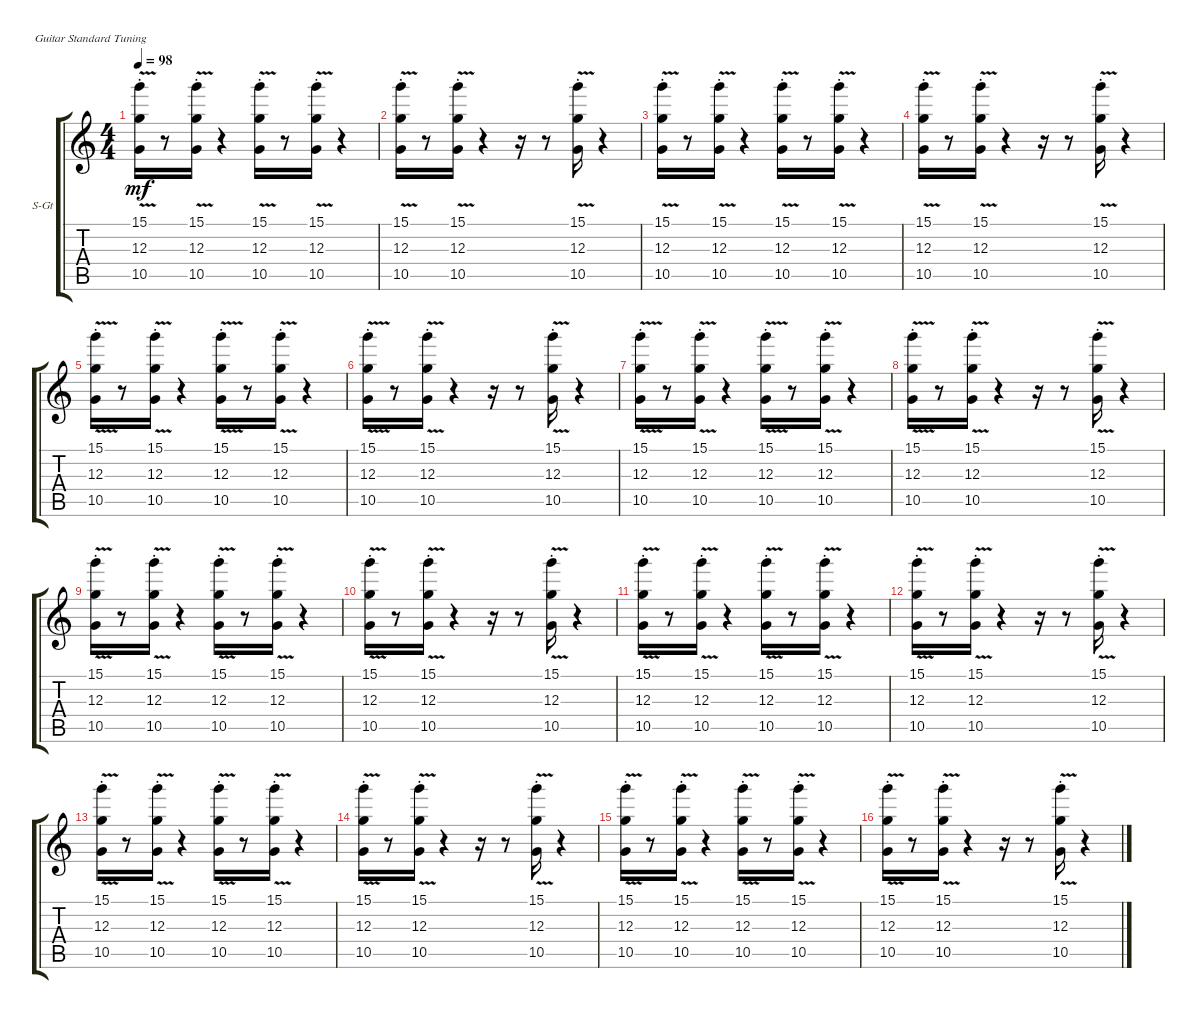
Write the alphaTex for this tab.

\defaultSystemsLayout 4
\bracketExtendMode groupsimilarinstruments
\firstSystemTrackNameOrientation horizontal
\otherSystemsTrackNameOrientation horizontal
\track ("Steel Guitar" "S-Gt") {instrument acousticguitarsteel}
\staff {score tabs}
\tuning (E4 B3 G3 D3 A2 E2)
\ts (4 4)
\tempo 98
\clef g2
\ks c
(15.1{v st} 12.3{v st} 10.5{v st}).16{dy mf} r.8 (12.3{v st} 15.1{v st} 10.5{v st}).16 r.4 (15.1{v st} 12.3{v st} 10.5{v st}).16 r.8 (12.3{v st} 15.1{v st} 10.5{v st}).16 r.4 |
(15.1{v st} 12.3{v st} 10.5{v st}).16 r.8 (12.3{v st} 15.1{v st} 10.5{v st}).16 r.4 r.16 r.8 (12.3{v st} 15.1{v st} 10.5{v st}).16 r.4 |
(15.1{v st} 12.3{v st} 10.5{v st}).16 r.8 (12.3{v st} 15.1{v st} 10.5{v st}).16 r.4 (15.1{v st} 12.3{v st} 10.5{v st}).16 r.8 (12.3{v st} 15.1{v st} 10.5{v st}).16 r.4 |
(15.1{v st} 12.3{v st} 10.5{v st}).16 r.8 (12.3{v st} 15.1{v st} 10.5{v st}).16 r.4 r.16 r.8 (12.3{v st} 15.1{v st} 10.5{v st}).16 r.4 |
(15.1{v st} 12.3{v st} 10.5{v st}).16 r.8 (12.3{v st} 15.1{v st} 10.5{v st}).16 r.4 (15.1{v st} 12.3{v st} 10.5{v st}).16 r.8 (12.3{v st} 15.1{v st} 10.5{v st}).16 r.4 |
(15.1{v st} 12.3{v st} 10.5{v st}).16 r.8 (12.3{v st} 15.1{v st} 10.5{v st}).16 r.4 r.16 r.8 (12.3{v st} 15.1{v st} 10.5{v st}).16 r.4 |
(15.1{v st} 12.3{v st} 10.5{v st}).16 r.8 (12.3{v st} 15.1{v st} 10.5{v st}).16 r.4 (15.1{v st} 12.3{v st} 10.5{v st}).16 r.8 (12.3{v st} 15.1{v st} 10.5{v st}).16 r.4 |
(15.1{v st} 12.3{v st} 10.5{v st}).16 r.8 (12.3{v st} 15.1{v st} 10.5{v st}).16 r.4 r.16 r.8 (12.3{v st} 15.1{v st} 10.5{v st}).16 r.4 |
(15.1{v st} 12.3{v st} 10.5{v st}).16 r.8 (12.3{v st} 15.1{v st} 10.5{v st}).16 r.4 (15.1{v st} 12.3{v st} 10.5{v st}).16 r.8 (12.3{v st} 15.1{v st} 10.5{v st}).16 r.4 |
(15.1{v st} 12.3{v st} 10.5{v st}).16 r.8 (12.3{v st} 15.1{v st} 10.5{v st}).16 r.4 r.16 r.8 (12.3{v st} 15.1{v st} 10.5{v st}).16 r.4 |
(15.1{v st} 12.3{v st} 10.5{v st}).16 r.8 (12.3{v st} 15.1{v st} 10.5{v st}).16 r.4 (15.1{v st} 12.3{v st} 10.5{v st}).16 r.8 (12.3{v st} 15.1{v st} 10.5{v st}).16 r.4 |
(15.1{v st} 12.3{v st} 10.5{v st}).16 r.8 (12.3{v st} 15.1{v st} 10.5{v st}).16 r.4 r.16 r.8 (12.3{v st} 15.1{v st} 10.5{v st}).16 r.4 |
(15.1{v st} 12.3{v st} 10.5{v st}).16 r.8 (12.3{v st} 15.1{v st} 10.5{v st}).16 r.4 (15.1{v st} 12.3{v st} 10.5{v st}).16 r.8 (12.3{v st} 15.1{v st} 10.5{v st}).16 r.4 |
(15.1{v st} 12.3{v st} 10.5{v st}).16 r.8 (12.3{v st} 15.1{v st} 10.5{v st}).16 r.4 r.16 r.8 (12.3{v st} 15.1{v st} 10.5{v st}).16 r.4 |
(15.1{v st} 12.3{v st} 10.5{v st}).16 r.8 (12.3{v st} 15.1{v st} 10.5{v st}).16 r.4 (15.1{v st} 12.3{v st} 10.5{v st}).16 r.8 (12.3{v st} 15.1{v st} 10.5{v st}).16 r.4 |
(15.1{v st} 12.3{v st} 10.5{v st}).16 r.8 (12.3{v st} 15.1{v st} 10.5{v st}).16 r.4 r.16 r.8 (12.3{v st} 15.1{v st} 10.5{v st}).16 r.4
